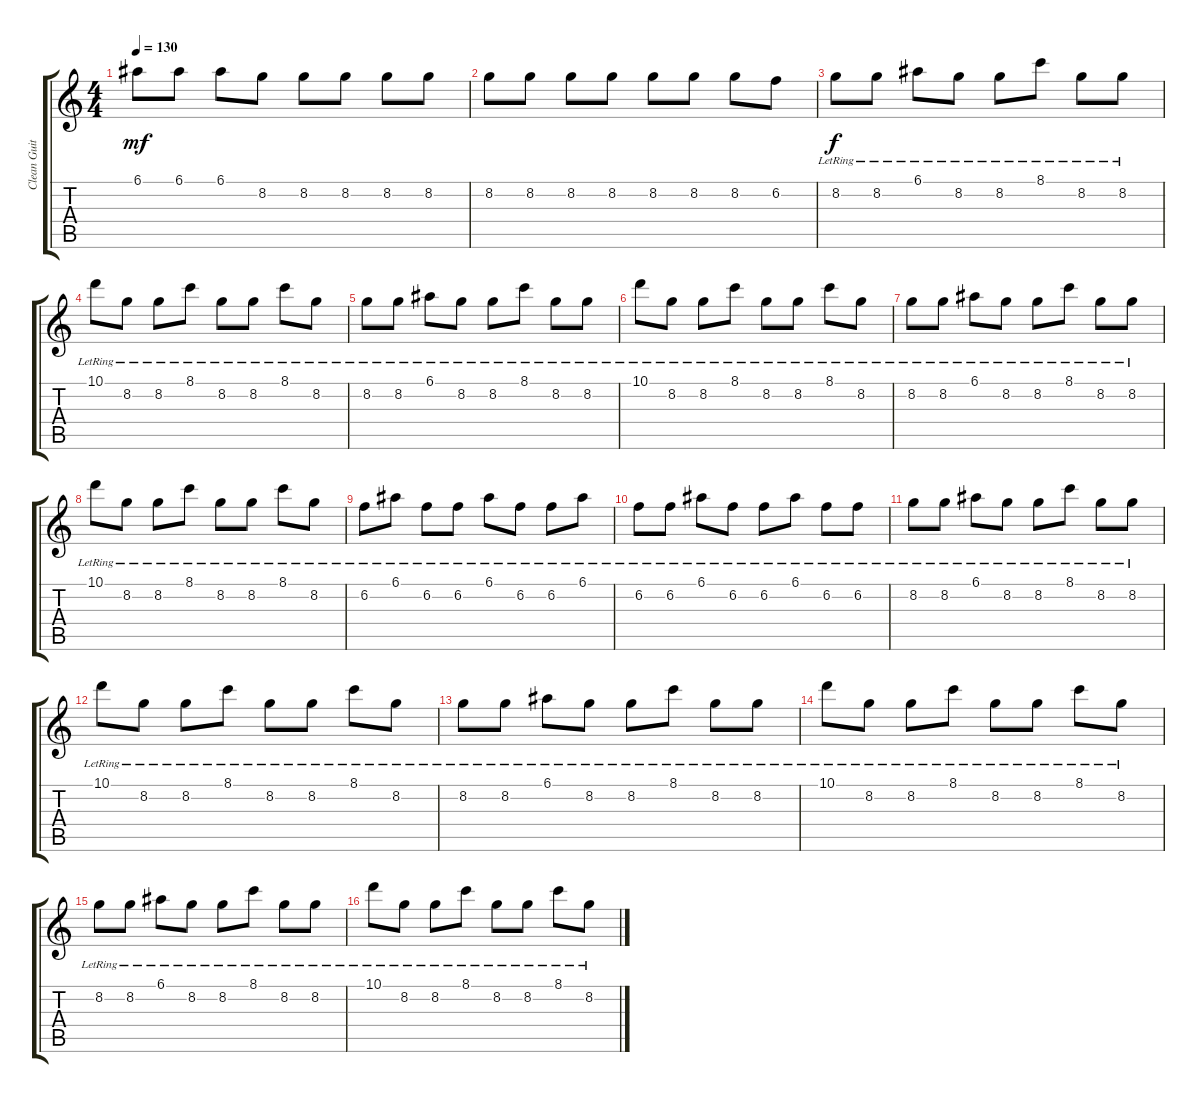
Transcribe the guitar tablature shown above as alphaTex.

\track ("Clean Guitar" "Clean Guit") {instrument electricguitarjazz}
\staff {score tabs}
\tuning (E4 B3 G3 D3 A2 E2) {hide}
\ts (4 4)
\tempo 130
\clef g2
\ks c
6.1.8{dy mf} 6.1.8 6.1.8 8.2.8 8.2.8 8.2.8 8.2.8 8.2.8 |
8.2.8 8.2.8 8.2.8 8.2.8 8.2.8 8.2.8 8.2.8 6.2.8 |
8.2{lr}.8{dy f} 8.2{lr}.8 6.1{lr}.8 8.2{lr}.8 8.2{lr}.8 8.1{lr}.8 8.2{lr}.8 8.2{lr}.8 |
10.1{lr}.8 8.2{lr}.8 8.2{lr}.8 8.1{lr}.8 8.2{lr}.8 8.2{lr}.8 8.1{lr}.8 8.2{lr}.8 |
8.2{lr}.8 8.2{lr}.8 6.1{lr}.8 8.2{lr}.8 8.2{lr}.8 8.1{lr}.8 8.2{lr}.8 8.2{lr}.8 |
10.1{lr}.8 8.2{lr}.8 8.2{lr}.8 8.1{lr}.8 8.2{lr}.8 8.2{lr}.8 8.1{lr}.8 8.2{lr}.8 |
8.2{lr}.8 8.2{lr}.8 6.1{lr}.8 8.2{lr}.8 8.2{lr}.8 8.1{lr}.8 8.2{lr}.8 8.2{lr}.8 |
10.1{lr}.8 8.2{lr}.8 8.2{lr}.8 8.1{lr}.8 8.2{lr}.8 8.2{lr}.8 8.1{lr}.8 8.2{lr}.8 |
6.2{lr}.8 6.1{lr}.8 6.2{lr}.8 6.2{lr}.8 6.1{lr}.8 6.2{lr}.8 6.2{lr}.8 6.1{lr}.8 |
6.2{lr}.8 6.2{lr}.8 6.1{lr}.8 6.2{lr}.8 6.2{lr}.8 6.1{lr}.8 6.2{lr}.8 6.2{lr}.8 |
8.2{lr}.8 8.2{lr}.8 6.1{lr}.8 8.2{lr}.8 8.2{lr}.8 8.1{lr}.8 8.2{lr}.8 8.2{lr}.8 |
10.1{lr}.8 8.2{lr}.8 8.2{lr}.8 8.1{lr}.8 8.2{lr}.8 8.2{lr}.8 8.1{lr}.8 8.2{lr}.8 |
8.2{lr}.8 8.2{lr}.8 6.1{lr}.8 8.2{lr}.8 8.2{lr}.8 8.1{lr}.8 8.2{lr}.8 8.2{lr}.8 |
10.1{lr}.8 8.2{lr}.8 8.2{lr}.8 8.1{lr}.8 8.2{lr}.8 8.2{lr}.8 8.1{lr}.8 8.2{lr}.8 |
8.2{lr}.8 8.2{lr}.8 6.1{lr}.8 8.2{lr}.8 8.2{lr}.8 8.1{lr}.8 8.2{lr}.8 8.2{lr}.8 |
10.1{lr}.8 8.2{lr}.8 8.2{lr}.8 8.1{lr}.8 8.2{lr}.8 8.2{lr}.8 8.1{lr}.8 8.2{lr}.8
